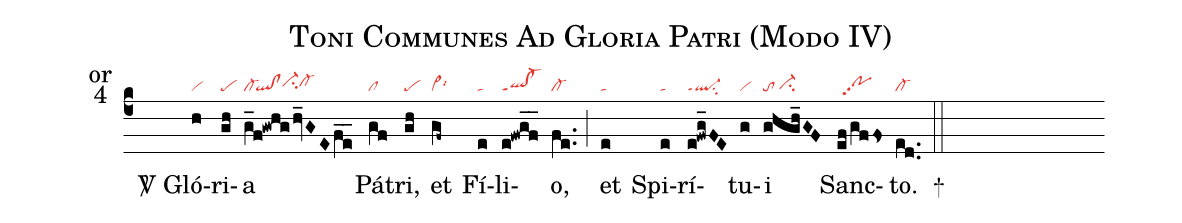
name:Toni Communes Ad Gloria Patri (Modo IV);
office-part:or;
mode:4;
nabc-lines:1;
%%
(c4) ~() <sp>V/</sp>
Gló(h|vi)ri(gh|pe)a(g_f!gwhg/hv_GEfe__|cl-`ql!clci-hhcl-hh)
Pá(gf|cl)tri,(gh|pe) et(gf~|vi>lsi6)
Fí(e|ta)li(e!fwgf__|ql!cl-ppt1)o,(fe..|cl-) (;)
et(e|ta) Spi(e|ta)rí(e!fwg_FE|ql-ppt1su2)tu(g|vi)i(ghgh_GF|to/ci-hg)
Sanc(ef/gffs|//pohhpp2)to.(ed..|cl-) <sp>+</sp>(::)
